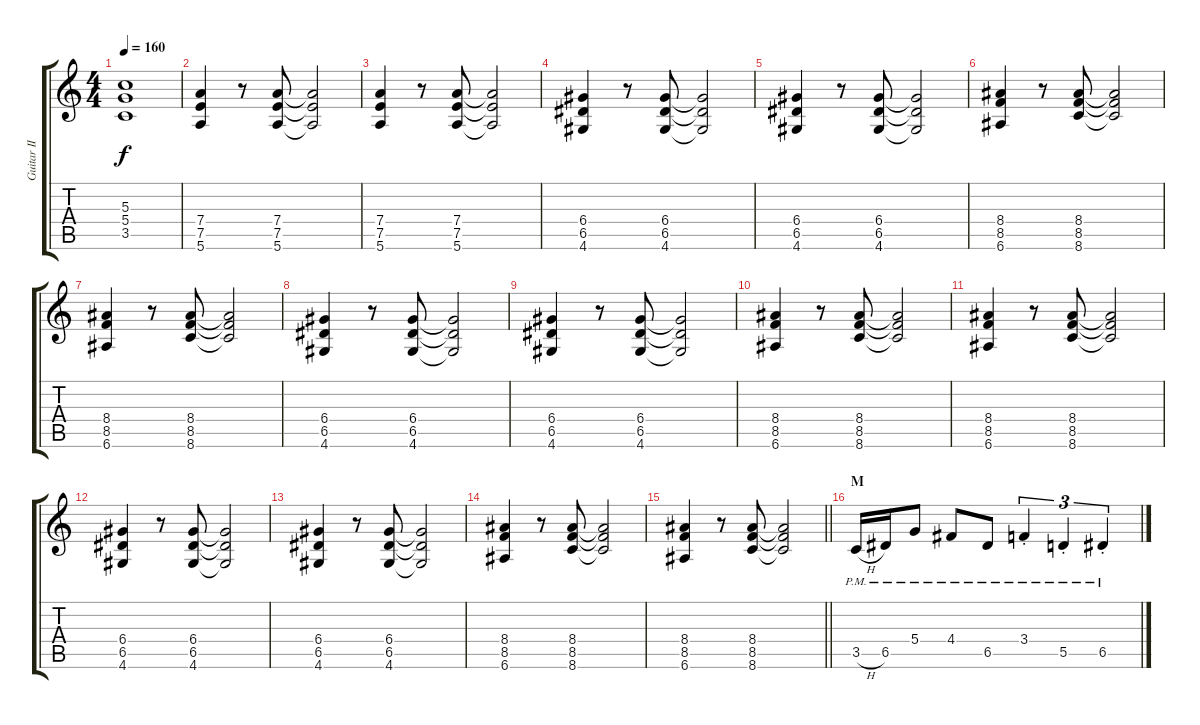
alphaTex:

\track ("Guitar II" "Guitar II") {instrument overdrivenguitar}
\staff {score tabs}
\tuning (E4 B3 G3 D3 A2 E2) {hide}
\ts (4 4)
\tempo 160
\clef g2
\ks c
(5.3{t} 5.4{t} 3.5{t}).1{dy f} |
(7.4 7.5 5.6).4 r.8 (7.4 7.5 5.6).8 (7.4{t} 7.5{t} 5.6{t}).2 |
(7.4 7.5 5.6).4 r.8 (7.4 7.5 5.6).8 (7.4{t} 7.5{t} 5.6{t}).2 |
(6.4 6.5 4.6).4 r.8 (6.4 6.5 4.6).8 (6.4{t} 6.5{t} 4.6{t}).2 |
(6.4 6.5 4.6).4 r.8 (6.4 6.5 4.6).8 (6.4{t} 6.5{t} 4.6{t}).2 |
(8.4 8.5 6.6).4 r.8 (8.4 8.5 8.6).8 (8.4{t} 8.5{t} 8.6{t}).2 |
(8.4 8.5 6.6).4 r.8 (8.4 8.5 8.6).8 (8.4{t} 8.5{t} 8.6{t}).2 |
(6.4 6.5 4.6).4 r.8 (6.4 6.5 4.6).8 (6.4{t} 6.5{t} 4.6{t}).2 |
(6.4 6.5 4.6).4 r.8 (6.4 6.5 4.6).8 (6.4{t} 6.5{t} 4.6{t}).2 |
(8.4 8.5 6.6).4 r.8 (8.4 8.5 8.6).8 (8.4{t} 8.5{t} 8.6{t}).2 |
(8.4 8.5 6.6).4 r.8 (8.4 8.5 8.6).8 (8.4{t} 8.5{t} 8.6{t}).2 |
(6.4 6.5 4.6).4 r.8 (6.4 6.5 4.6).8 (6.4{t} 6.5{t} 4.6{t}).2 |
(6.4 6.5 4.6).4 r.8 (6.4 6.5 4.6).8 (6.4{t} 6.5{t} 4.6{t}).2 |
(8.4 8.5 6.6).4 r.8 (8.4 8.5 8.6).8 (8.4{t} 8.5{t} 8.6{t}).2 |
\barLineRight lightlight
(8.4 8.5 6.6).4 r.8 (8.4 8.5 8.6).8 (8.4{t} 8.5{t} 8.6{t}).2 |
\section ("" "M")
3.5{h pm}.16 6.5{pm}.16 5.4{pm}.8 4.4{pm}.8 6.5{pm}.8 3.4{pm st}.4{tu (3 2)} 5.5{pm st}.4{tu (3 2)} 6.5{pm st}.4{tu (3 2)}
